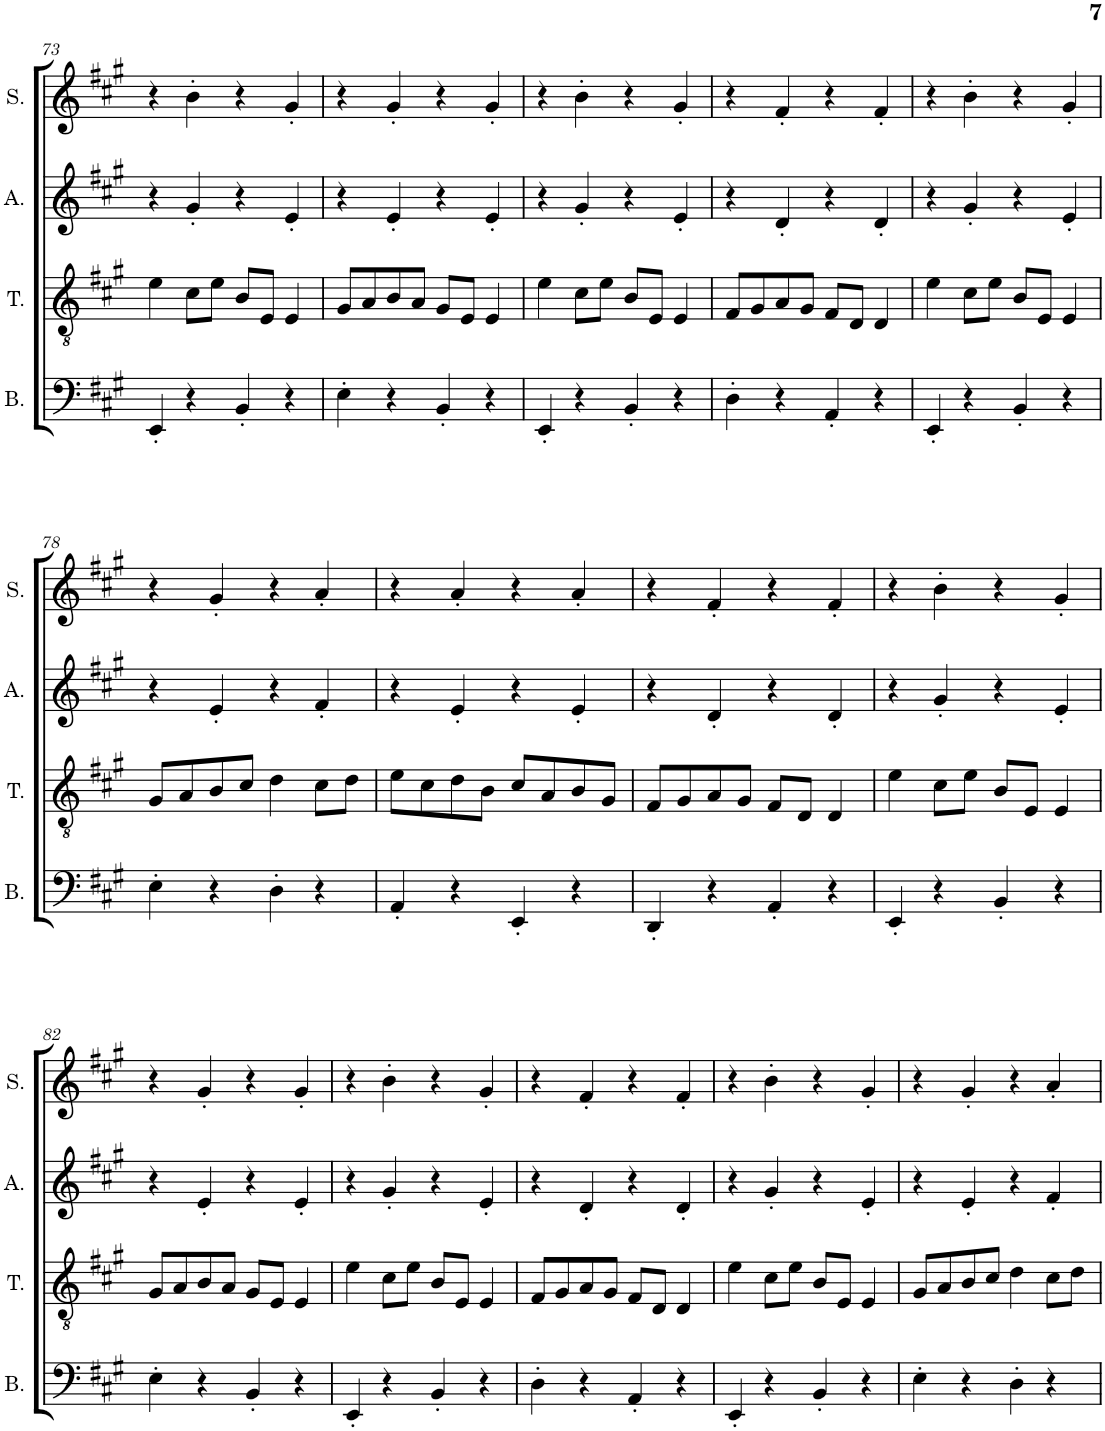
**kern	**kern	**kern	**kern
*part4	*part3	*part2	*part1
*staff4	*staff3	*staff2	*staff1
*I"Bass	*I"Tenor	*I"Alto	*I"Soprano
*I'B.	*I'T.	*I'A.	*I'S.
!!LO:PB:g=z
*clefF4	*clefGv2	*clefG2	*clefG2
*k[f#c#g#]	*k[f#c#g#]	*k[f#c#g#]	*k[f#c#g#]
*M4/4	*M4/4	*M4/4	*M4/4
=73	=73	=73	=73
4EE'/	4e\	4r	4r
4r	8c#\L	4g#'/	4b'\
.	8e\J	.	.
4BB'/	8B/L	4r	4r
.	8E/J	.	.
4r	4E/	4e'/	4g#'/
=74	=74	=74	=74
4E'\	8G#/L	4r	4r
.	8A/	.	.
4r	8B/	4e'/	4g#'/
.	8A/J	.	.
4BB'/	8G#/L	4r	4r
.	8E/J	.	.
4r	4E/	4e'/	4g#'/
=75	=75	=75	=75
4EE'/	4e\	4r	4r
4r	8c#\L	4g#'/	4b'\
.	8e\J	.	.
4BB'/	8B/L	4r	4r
.	8E/J	.	.
4r	4E/	4e'/	4g#'/
=76	=76	=76	=76
4D'\	8F#/L	4r	4r
.	8G#/	.	.
4r	8A/	4d'/	4f#'/
.	8G#/J	.	.
4AA'/	8F#/L	4r	4r
.	8D/J	.	.
4r	4D/	4d'/	4f#'/
=77	=77	=77	=77
4EE'/	4e\	4r	4r
4r	8c#\L	4g#'/	4b'\
.	8e\J	.	.
4BB'/	8B/L	4r	4r
.	8E/J	.	.
4r	4E/	4e'/	4g#'/
!!LO:LB:g=z
=78	=78	=78	=78
4E'\	8G#/L	4r	4r
.	8A/	.	.
4r	8B/	4e'/	4g#'/
.	8c#/J	.	.
4D'\	4d\	4r	4r
4r	8c#\L	4f#'/	4a'/
.	8d\J	.	.
=79	=79	=79	=79
4AA'/	8e\L	4r	4r
.	8c#\	.	.
4r	8d\	4e'/	4a'/
.	8B\J	.	.
4EE'/	8c#/L	4r	4r
.	8A/	.	.
4r	8B/	4e'/	4a'/
.	8G#/J	.	.
=80	=80	=80	=80
4DD'/	8F#/L	4r	4r
.	8G#/	.	.
4r	8A/	4d'/	4f#'/
.	8G#/J	.	.
4AA'/	8F#/L	4r	4r
.	8D/J	.	.
4r	4D/	4d'/	4f#'/
=81	=81	=81	=81
4EE'/	4e\	4r	4r
4r	8c#\L	4g#'/	4b'\
.	8e\J	.	.
4BB'/	8B/L	4r	4r
.	8E/J	.	.
4r	4E/	4e'/	4g#'/
!!LO:LB:g=z
=82	=82	=82	=82
4E'\	8G#/L	4r	4r
.	8A/	.	.
4r	8B/	4e'/	4g#'/
.	8A/J	.	.
4BB'/	8G#/L	4r	4r
.	8E/J	.	.
4r	4E/	4e'/	4g#'/
=83	=83	=83	=83
4EE'/	4e\	4r	4r
4r	8c#\L	4g#'/	4b'\
.	8e\J	.	.
4BB'/	8B/L	4r	4r
.	8E/J	.	.
4r	4E/	4e'/	4g#'/
=84	=84	=84	=84
4D'\	8F#/L	4r	4r
.	8G#/	.	.
4r	8A/	4d'/	4f#'/
.	8G#/J	.	.
4AA'/	8F#/L	4r	4r
.	8D/J	.	.
4r	4D/	4d'/	4f#'/
=85	=85	=85	=85
4EE'/	4e\	4r	4r
4r	8c#\L	4g#'/	4b'\
.	8e\J	.	.
4BB'/	8B/L	4r	4r
.	8E/J	.	.
4r	4E/	4e'/	4g#'/
=86	=86	=86	=86
4E'\	8G#/L	4r	4r
.	8A/	.	.
4r	8B/	4e'/	4g#'/
.	8c#/J	.	.
4D'\	4d\	4r	4r
4r	8c#\L	4f#'/	4a'/
.	8d\J	.	.
=	=	=	=
*-	*-	*-	*-
